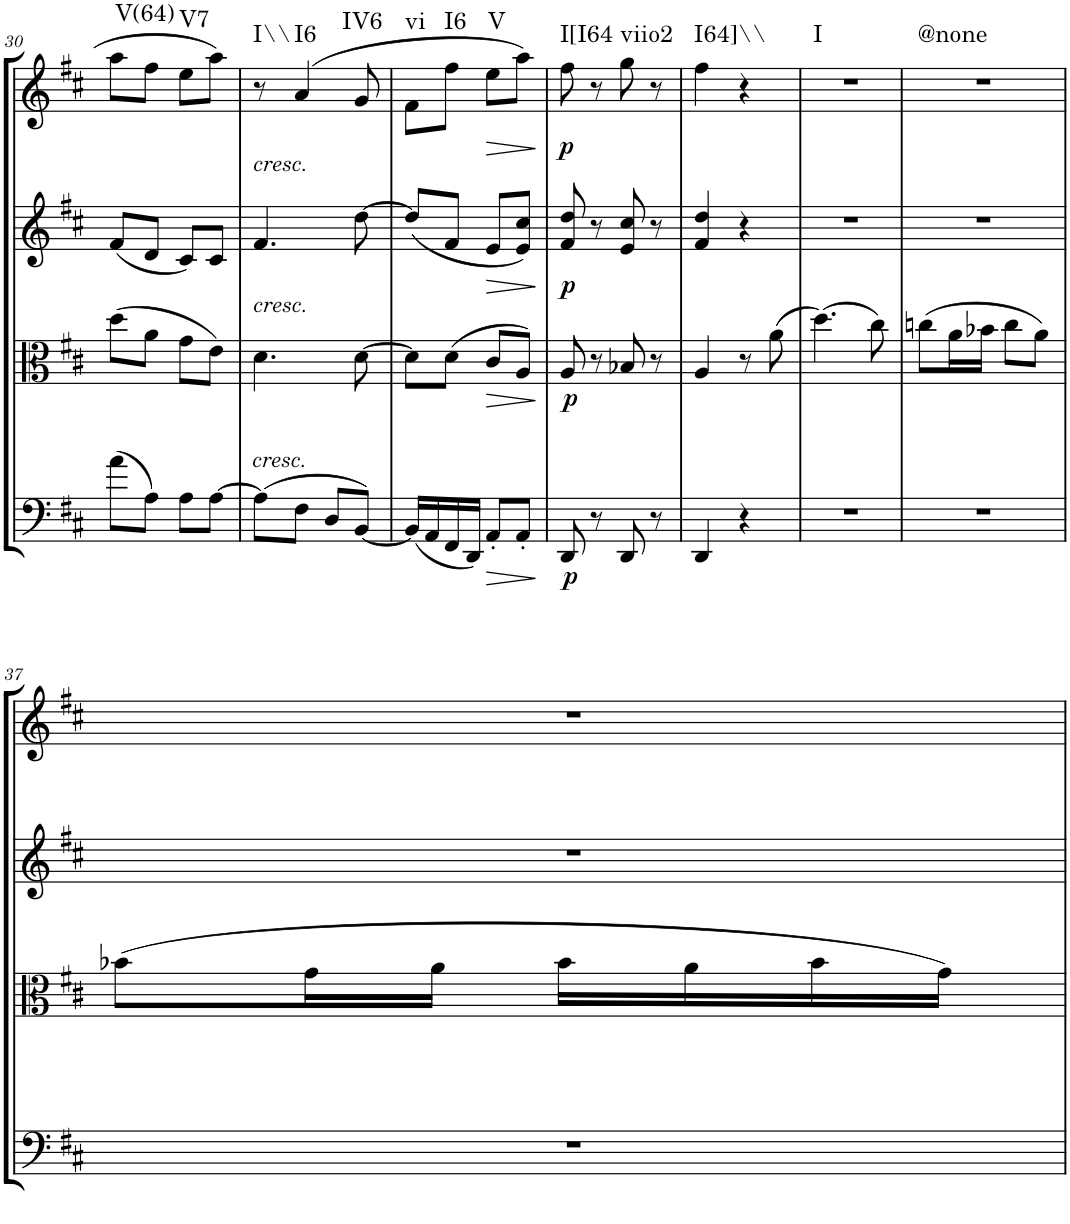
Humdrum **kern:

**kern	**dynam	**kern	**dynam	**kern	**dynam	**kern	**dynam	**harte
*part4	*part4	*part3	*part3	*part2	*part2	*part1	*part1	*part1
*staff4	*staff4	*staff3	*staff3	*staff2	*staff2	*staff1	*staff1	*
*I"Cello	*	*I"Viola	*	*I"2nd Violin	*	*I"1st Violin	*	*
*	*	*I'Vla	*	*I'Vln	*	*I'Vln	*	*
!!LO:PB:g=z
*clefF4	*	*clefC3	*	*clefG2	*	*clefG2	*	*
*k[f#c#]	*	*k[f#c#]	*	*k[f#c#]	*	*k[f#c#]	*	*
*M2/4	*	*M2/4	*	*M2/4	*	*M2/4	*	*
=30	=30	=30	=30	=30	=30	=30	=30	=30
!	!	!	!	!	!	!	!	!LO:H:kt=V(64)
(8a\L	.	(8dd\L	.	(8f#/L	.	8aa\L	.	N
8A\J)	.	8a\J	.	8d/J	.	8ff#\J	.	.
!	!	!	!	!	!	!	!	!LO:H:kt=V7
8A\L	.	8g\L	.	8c#/L)	.	8ee\L	.	N
[8A\J	.	8e\J)	.	8c#/J	.	8aa\J	.	.
=31	=31	=31	=31	=31	=31	=31	=31	=31
!	!	!	!	!LO:TX:a:i:t=cresc.	!	!	!	!
!	!	!LO:TX:a:i:t=cresc.	!	!	!	!	!	!
!LO:TX:a:i:t=cresc.	!	!	!	!	!	!	!	!LO:H:kt=I\\
(8A\L]	.	4.d\	.	4.f#/	.	8r	.	N
!	!	!	!	!	!	!	!	!LO:H:kt=I6
8F#\J	.	.	.	.	.	(4a/	.	N
8D/L	.	.	.	.	.	.	.	.
!	!	!	!	!	!	!	!	!LO:H:kt=IV6
[8BB/J)	.	[8d\	.	[8dd\	.	8g/	.	N
=32	=32	=32	=32	=32	=32	=32	=32	=32
!	!	!	!	!	!	!	!	!LO:H:kt=vi
(16BB/LL]	.	8d\L]	.	(8dd/L]	.	8f#\L	.	N
16AA/	.	.	.	.	.	.	.	.
!	!	!	!	!	!	!	!	!LO:H:kt=I6
16FF#/	.	(8d\J	.	8f#/J	.	8ff#\J	.	N
16DD/JJ)	.	.	.	.	.	.	.	.
!	!LO:HP:b	!	!LO:HP:b	!	!LO:HP:b	!	!LO:HP:b	!LO:H:kt=V
8AA'/L	>	8c#/L	>	8e/L	>	8ee\L	>	N
8AA'/J	.	8A/J)	.	8e/ 8cc#/J)	.	8aa\J)	.	.
.	]	.	]	.	]	.	]	.
=33	=33	=33	=33	=33	=33	=33	=33	=33
!	!LO:DY:b	!	!LO:DY:b	!	!LO:DY:b	!	!LO:DY:b	!LO:H:kt=I[I64
8DD/	p	8A/	p	8f#/ 8dd/	p	8ff#\	p	N
8r	.	8r	.	8r	.	8r	.	.
!	!	!	!	!	!	!	!	!LO:H:kt=viio2
8DD/	.	8B-X/	.	8e/ 8cc#/	.	8gg\	.	N
8r	.	8r	.	8r	.	8r	.	.
=34	=34	=34	=34	=34	=34	=34	=34	=34
!	!	!	!	!	!	!	!	!LO:H:kt=I64]\\
4DD/	.	4A/	.	4f#/ 4dd/	.	4ff#\	.	N
4r	.	8r	.	4r	.	4r	.	.
.	.	(8a\	.	.	.	.	.	.
=35	=35	=35	=35	=35	=35	=35	=35	=35
!	!	!	!	!	!	!	!	!LO:H:kt=I
2r	.	(4.dd\)	.	2r	.	2r	.	N
.	.	8cc#\)	.	.	.	.	.	.
=36	=36	=36	=36	=36	=36	=36	=36	=36
!	!	!	!	!	!	!	!	!LO:H:kt=@none
2r	.	(8ccn\L	.	2r	.	2r	.	N
.	.	16a\L	.	.	.	.	.	.
.	.	16b-X\JJ	.	.	.	.	.	.
.	.	8cc\L	.	.	.	.	.	.
.	.	8a\J)	.	.	.	.	.	.
!!LO:LB:g=z
=37	=37	=37	=37	=37	=37	=37	=37	=37
2r	.	(8b-X\L	.	2r	.	2r	.	.
.	.	16g\L	.	.	.	.	.	.
.	.	16a\JJ	.	.	.	.	.	.
.	.	16b-\LL	.	.	.	.	.	.
.	.	16a\	.	.	.	.	.	.
.	.	16b-\	.	.	.	.	.	.
.	.	16g\JJ)	.	.	.	.	.	.
=	=	=	=	=	=	=	=	=
*-	*-	*-	*-	*-	*-	*-	*-	*-
